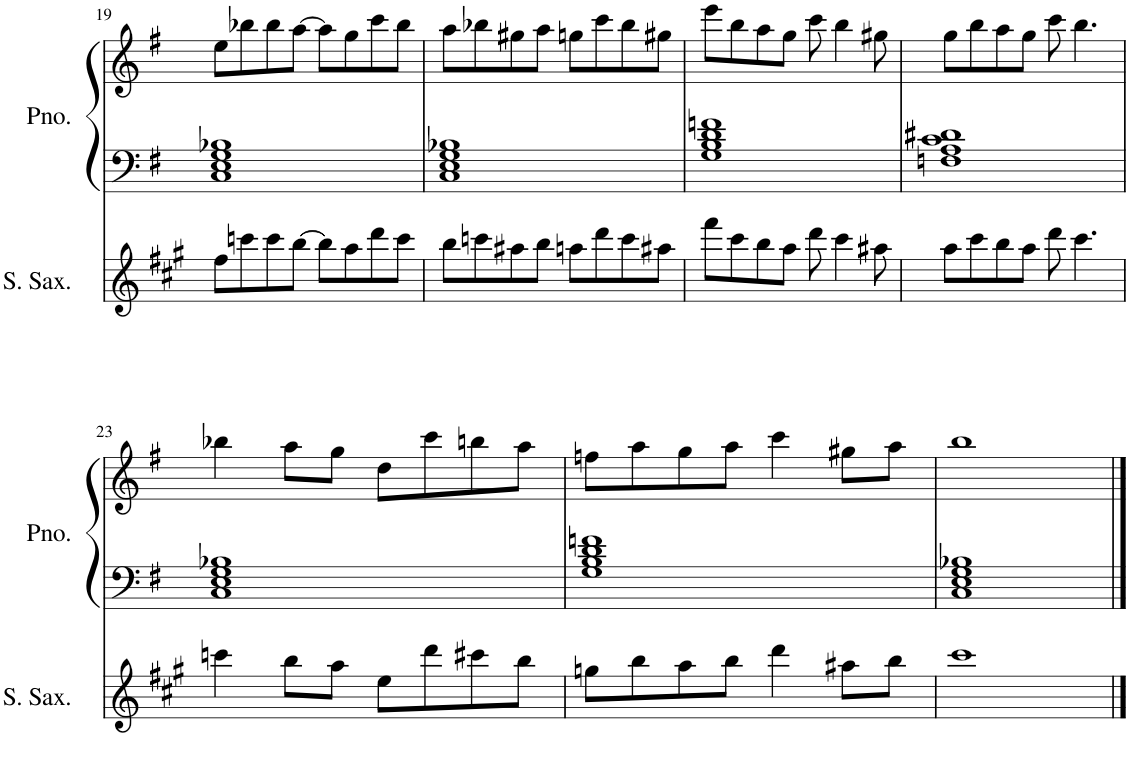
**kern	**kern	**kern
*part2	*part1	*part1
*staff3	*staff2	*staff1
*I"Soprano Saxophone	*I"Piano	*
*I'S. Sax.	*I'Pno.	*
!!LO:PB:g=z
*clefG2	*clefF4	*clefG2
*Trd1c2	*	*
*k[f#c#g#]	*k[f#]	*k[f#]
*M4/4	*M4/4	*M4/4
=19	=19	=19
8ff#\L	1C 1E 1G 1B-X	8ee\L
8cccn\	.	8bb-X\
8ccc\	.	8bb-\
[8bb\J	.	[8aa\J
8bb\L]	.	8aa\L]
8aa\	.	8gg\
8ddd\	.	8ccc\
8ccc\J	.	8bb-\J
=20	=20	=20
8bb\L	1C 1E 1G 1B-X	8aa\L
8cccn\	.	8bb-X\
8aa#X\	.	8gg#X\
8bb\J	.	8aa\J
8aan\L	.	8ggn\L
8ddd\	.	8ccc\
8ccc\	.	8bb-\
8aa#X\J	.	8gg#X\J
=21	=21	=21
8fff#\L	1G 1B 1d 1fn	8eee\L
8ccc#\	.	8bb\
8bb\	.	8aa\
8aa\J	.	8gg\J
8ddd\	.	8ccc\
4ccc#\	.	4bb\
8aa#X\	.	8gg#X\
=22	=22	=22
8aa\L	1Fn 1A 1c 1d#X	8gg\L
8ccc#\	.	8bb\
8bb\	.	8aa\
8aa\J	.	8gg\J
8ddd\	.	8ccc\
4.ccc#\	.	4.bb\
!!LO:LB:g=z
=23	=23	=23
4cccn\	1C 1E 1G 1B-X	4bb-X\
8bb\L	.	8aa\L
8aa\J	.	8gg\J
8ee\L	.	8dd\L
8ddd\	.	8ccc\
8ccc#X\	.	8bbn\
8bb\J	.	8aa\J
=24	=24	=24
8ggn\L	1G 1B 1d 1fn	8ffn\L
8bb\	.	8aa\
8aa\	.	8gg\
8bb\J	.	8aa\J
4ddd\	.	4ccc\
8aa#X\L	.	8gg#X\L
8bb\J	.	8aa\J
=25	=25	=25
1ccc#	1C 1E 1G 1B-X	1bb
==	==	==
*-	*-	*-
